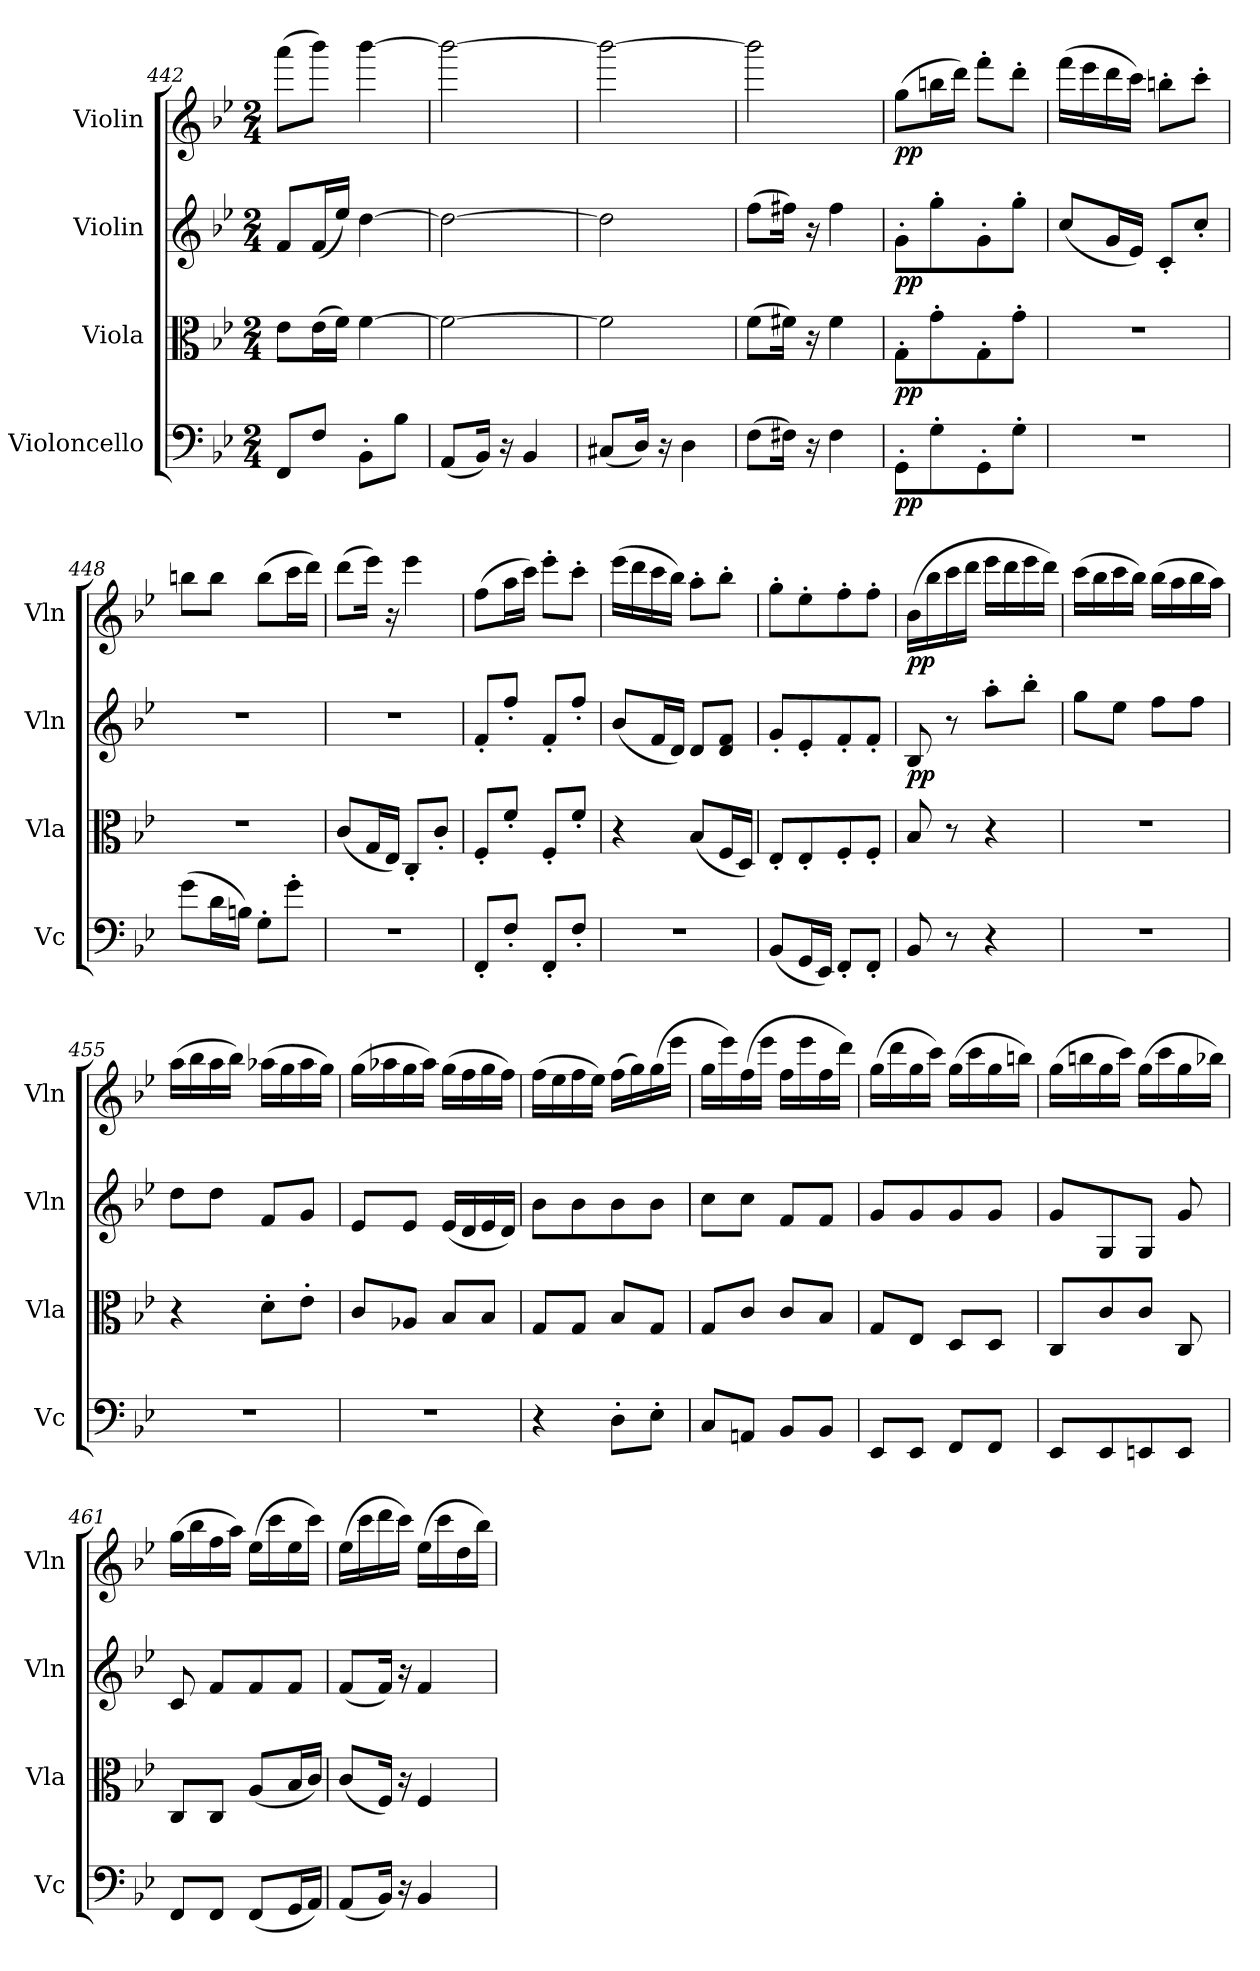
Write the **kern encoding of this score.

**kern	**dynam	**kern	**dynam	**kern	**dynam	**kern	**dynam
*part4	*part4	*part3	*part3	*part2	*part2	*part1	*part1
*staff4	*staff4	*staff3	*staff3	*staff2	*staff2	*staff1	*staff1
*I"Violoncello	*	*I"Viola	*	*I"Violin	*	*I"Violin	*
*I'Vc	*	*I'Vla	*	*I'Vln	*	*I'Vln	*
*clefF4	*	*clefC3	*	*clefG2	*	*clefG2	*
*k[b-e-]	*	*k[b-e-]	*	*k[b-e-]	*	*k[b-e-]	*
*M2/4	*	*M2/4	*	*M2/4	*	*M2/4	*
=442	=442	=442	=442	=442	=442	=442	=442
8FF/L	.	8e-\L	.	8f/L	.	(8aaa\L	.
8F/J	.	(16e-\L	.	(16f/L	.	8bbb-\J)	.
.	.	16f\JJ)	.	16ee-/JJ)	.	.	.
8BB-'\L	.	[4f\	.	[4dd\	.	[4bbb-\	.
8B-\J	.	.	.	.	.	.	.
=443	=443	=443	=443	=443	=443	=443	=443
(8AA/L	.	2f\_	.	2dd\_	.	2bbb-\_	.
16BB-/Jk)	.	.	.	.	.	.	.
16r	.	.	.	.	.	.	.
4BB-/	.	.	.	.	.	.	.
=444	=444	=444	=444	=444	=444	=444	=444
(8C#X/L	.	2f\]	.	2dd\]	.	2bbb-\_	.
16D/Jk)	.	.	.	.	.	.	.
16r	.	.	.	.	.	.	.
4D\	.	.	.	.	.	.	.
=445	=445	=445	=445	=445	=445	=445	=445
(8F\L	.	(8f\L	.	(8ff\L	.	2bbb-\]	.
16F#X\Jk)	.	16f#X\Jk)	.	16ff#X\Jk)	.	.	.
16r	.	16r	.	16r	.	.	.
4F#\	.	4f#\	.	4ff#\	.	.	.
=446	=446	=446	=446	=446	=446	=446	=446
8GG'\L	pp	8G'\L	pp	8g'\L	pp	(8gg\L	pp
8G'\	.	8g'\	.	8gg'\	.	16bbn\L	.
.	.	.	.	.	.	16ddd\JJ)	.
8GG'\	.	8G'\	.	8g'\	.	8fff'\L	.
8G'\J	.	8g'\J	.	8gg'\J	.	8ddd'\J	.
=447	=447	=447	=447	=447	=447	=447	=447
2r	.	2r	.	(8cc/L	.	(16fff\LL	.
.	.	.	.	.	.	16eee-\	.
.	.	.	.	16g/L	.	16ddd\	.
.	.	.	.	16e-/JJ)	.	16ccc\JJ)	.
.	.	.	.	8c'/L	.	8bbn'\L	.
.	.	.	.	8cc'/J	.	8ccc'\J	.
=448	=448	=448	=448	=448	=448	=448	=448
(8g\L	.	2r	.	2r	.	8bbn\L	.
16d\L	.	.	.	.	.	8bb\J	.
16Bn\JJ)	.	.	.	.	.	.	.
8G'\L	.	.	.	.	.	(8bb\L	.
8g'\J	.	.	.	.	.	16ccc\L	.
.	.	.	.	.	.	16ddd\JJ)	.
=449	=449	=449	=449	=449	=449	=449	=449
2r	.	(8c/L	.	2r	.	(8ddd\L	.
.	.	16G/L	.	.	.	16eee-\Jk)	.
.	.	16E-/JJ)	.	.	.	16r	.
.	.	8C'/L	.	.	.	4eee-\	.
.	.	8c'/J	.	.	.	.	.
=450	=450	=450	=450	=450	=450	=450	=450
8FF'/L	.	8F'/L	.	8f'/L	.	(8ff\L	.
8F'/J	.	8f'/J	.	8ff'/J	.	16aa\L	.
.	.	.	.	.	.	16ccc\JJ)	.
8FF'/L	.	8F'/L	.	8f'/L	.	8eee-'\L	.
8F'/J	.	8f'/J	.	8ff'/J	.	8ccc'\J	.
=451	=451	=451	=451	=451	=451	=451	=451
2r	.	4r	.	(8b-/L	.	(16eee-\LL	.
.	.	.	.	.	.	16ddd\	.
.	.	.	.	16f/L	.	16ccc\	.
.	.	.	.	16d/JJ)	.	16bb-\JJ)	.
.	.	(8B-/L	.	8d/L	.	8aa'\L	.
.	.	16F/L	.	8d/ 8f/J	.	8bb-'\J	.
.	.	16D/JJ)	.	.	.	.	.
=452	=452	=452	=452	=452	=452	=452	=452
(8BB-/L	.	8E-'/L	.	8g'/L	.	8gg'\L	.
16GG/L	.	8E-'/	.	8e-'/	.	8ee-'\	.
16EE-/JJ)	.	.	.	.	.	.	.
8FF'/L	.	8F'/	.	8f'/	.	8ff'\	.
8FF'/J	.	8F'/J	.	8f'/J	.	8ff'\J	.
=453	=453	=453	=453	=453	=453	=453	=453
8BB-/	.	8B-/	.	8B-/	pp	(16b-\LL	pp
.	.	.	.	.	.	16bb-\	.
8r	.	8r	.	8r	.	16ccc\	.
.	.	.	.	.	.	16ddd\JJ	.
4r	.	4r	.	8aa'\L	.	16eee-\LL	.
.	.	.	.	.	.	16ddd\	.
.	.	.	.	8bb-'\J	.	16eee-\	.
.	.	.	.	.	.	16ddd\JJ)	.
=454	=454	=454	=454	=454	=454	=454	=454
2r	.	2r	.	8gg\L	.	(16ccc\LL	.
.	.	.	.	.	.	16bb-\	.
.	.	.	.	8ee-\J	.	16ccc\	.
.	.	.	.	.	.	16bb-\JJ)	.
.	.	.	.	8ff\L	.	(16bb-\LL	.
.	.	.	.	.	.	16aa\	.
.	.	.	.	8ff\J	.	16bb-\	.
.	.	.	.	.	.	16aa\JJ)	.
=455	=455	=455	=455	=455	=455	=455	=455
2r	.	4r	.	8dd\L	.	(16aa\LL	.
.	.	.	.	.	.	16bb-\	.
.	.	.	.	8dd\J	.	16aa\	.
.	.	.	.	.	.	16bb-\JJ)	.
.	.	8d'\L	.	8f/L	.	(16aa-X\LL	.
.	.	.	.	.	.	16gg\	.
.	.	8e-'\J	.	8g/J	.	16aa-\	.
.	.	.	.	.	.	16gg\JJ)	.
=456	=456	=456	=456	=456	=456	=456	=456
2r	.	8c/L	.	8e-/L	.	(16gg\LL	.
.	.	.	.	.	.	16aa-X\	.
.	.	8A-X/J	.	8e-/J	.	16gg\	.
.	.	.	.	.	.	16aa-\JJ)	.
.	.	8B-/L	.	(16e-/LL	.	(16gg\LL	.
.	.	.	.	16d/	.	16ff\	.
.	.	8B-/J	.	16e-/	.	16gg\	.
.	.	.	.	16d/JJ)	.	16ff\JJ)	.
=457	=457	=457	=457	=457	=457	=457	=457
4r	.	8G/L	.	8b-\L	.	(16ff\LL	.
.	.	.	.	.	.	16ee-\	.
.	.	8G/J	.	8b-\	.	16ff\	.
.	.	.	.	.	.	16ee-\JJ)	.
8D'\L	.	8B-/L	.	8b-\	.	(16ff\LL	.
.	.	.	.	.	.	16gg\)	.
8E-'\J	.	8G/J	.	8b-\J	.	(16gg\	.
.	.	.	.	.	.	16eee-\JJ	.
=458	=458	=458	=458	=458	=458	=458	=458
8C/L	.	8G/L	.	8cc\L	.	16gg\LL	.
.	.	.	.	.	.	16eee-\)	.
8AAn/J	.	8c/J	.	8cc\J	.	(16ff\	.
.	.	.	.	.	.	16eee-\JJ	.
8BB-/L	.	8c/L	.	8f/L	.	16ff\LL	.
.	.	.	.	.	.	16eee-\	.
8BB-/J	.	8B-/J	.	8f/J	.	16ff\	.
.	.	.	.	.	.	16ddd\JJ)	.
=459	=459	=459	=459	=459	=459	=459	=459
8EE-/L	.	8G/L	.	8g/L	.	(16gg\LL	.
.	.	.	.	.	.	16ddd\	.
8EE-/J	.	8E-/J	.	8g/	.	16gg\	.
.	.	.	.	.	.	16ccc\JJ)	.
8FF/L	.	8D/L	.	8g/	.	(16gg\LL	.
.	.	.	.	.	.	16ccc\	.
8FF/J	.	8D/J	.	8g/J	.	16gg\	.
.	.	.	.	.	.	16bbn\JJ)	.
=460	=460	=460	=460	=460	=460	=460	=460
8EE-/L	.	8C/L	.	8g/L	.	(16gg\LL	.
.	.	.	.	.	.	16bbn\	.
8EE-/	.	8c/	.	8G/	.	16gg\	.
.	.	.	.	.	.	16ccc\JJ)	.
8EEn/	.	8c/J	.	8G/J	.	(16gg\LL	.
.	.	.	.	.	.	16ccc\	.
8EE/J	.	8C/	.	8g/	.	16gg\	.
.	.	.	.	.	.	16bb-X\JJ)	.
=461	=461	=461	=461	=461	=461	=461	=461
8FF/L	.	8C/L	.	8c/	.	(16gg\LL	.
.	.	.	.	.	.	16bb-\	.
8FF/J	.	8C/J	.	8f/L	.	16ff\	.
.	.	.	.	.	.	16aa\JJ)	.
(8FF/L	.	(8A/L	.	8f/	.	(16ee-\LL	.
.	.	.	.	.	.	16ccc\	.
16GG/L	.	16B-/L	.	8f/J	.	16ee-\	.
16AA/JJ)	.	16c/JJ)	.	.	.	16ccc\JJ)	.
=462	=462	=462	=462	=462	=462	=462	=462
(8AA/L	.	(8c/L	.	(8f/L	.	(16ee-\LL	.
.	.	.	.	.	.	16ccc\	.
16BB-/Jk)	.	16F/Jk)	.	16f/Jk)	.	16ddd\	.
16r	.	16r	.	16r	.	16ccc\JJ)	.
4BB-/	.	4F/	.	4f/	.	(16ee-\LL	.
.	.	.	.	.	.	16ccc\	.
.	.	.	.	.	.	16dd\	.
.	.	.	.	.	.	16bb-\JJ)	.
=	=	=	=	=	=	=	=
*-	*-	*-	*-	*-	*-	*-	*-
